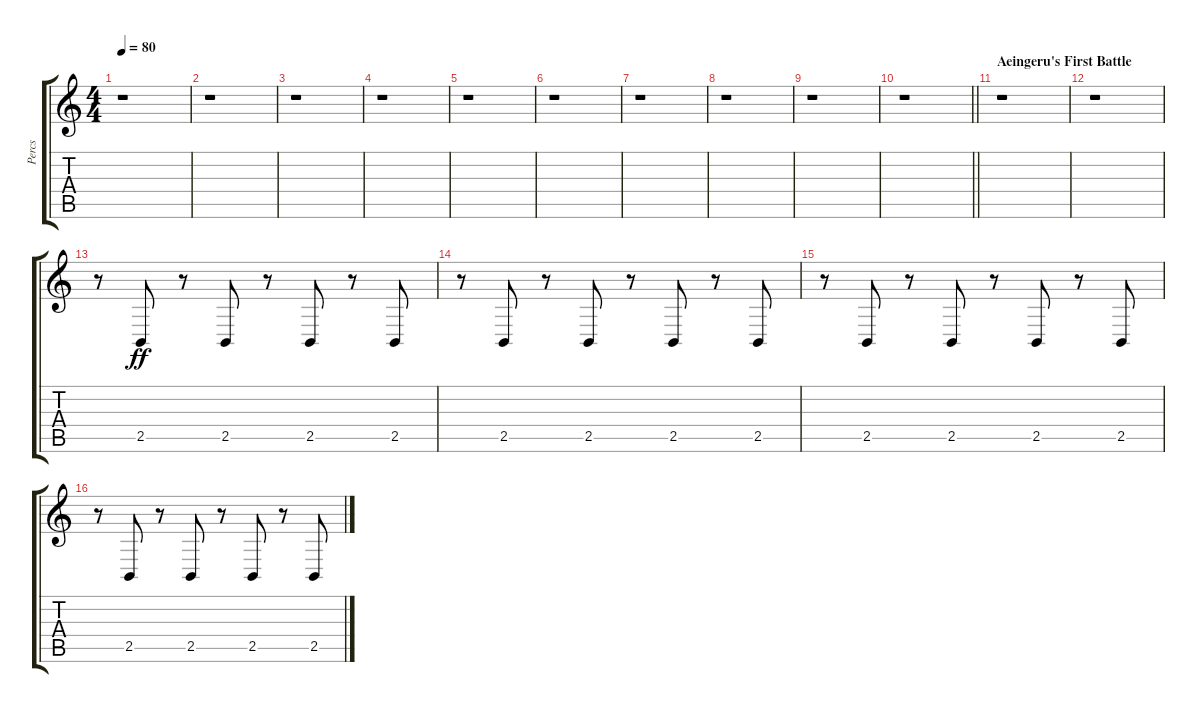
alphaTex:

\track ("Percs" "Percs") {instrument timpani}
\staff {score tabs}
\tuning (E4 B3 G3 D3 A2 E2) {hide}
\ts (4 4)
\tempo 80
\clef g2
\ks c
r.1{dy f} |
r.1 |
r.1 |
r.1 |
r.1 |
r.1 |
r.1 |
r.1 |
r.1 |
\barLineRight lightlight
r.1 |
\section ("" "Aeingeru's First Battle")
r.1 |
r.1 |
r.8{instrument timpani} 2.5.8{dy ff} r.8 2.5.8 r.8 2.5.8 r.8 2.5.8 |
r.8{instrument timpani} 2.5.8 r.8 2.5.8 r.8 2.5.8 r.8 2.5.8 |
r.8{instrument timpani} 2.5.8 r.8 2.5.8 r.8 2.5.8 r.8 2.5.8 |
r.8{instrument timpani} 2.5.8 r.8 2.5.8 r.8 2.5.8 r.8 2.5.8
